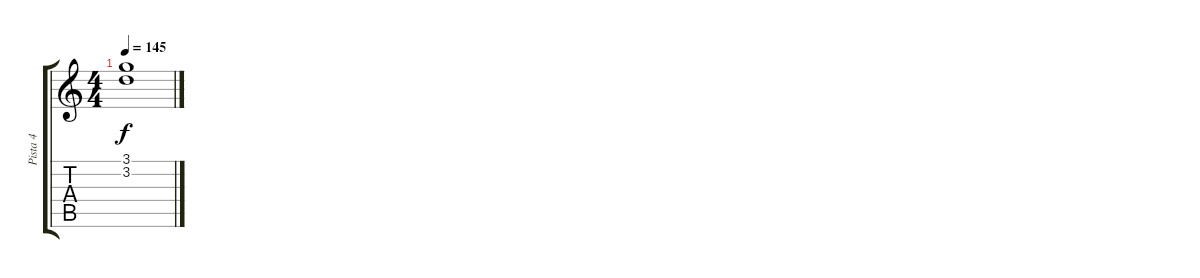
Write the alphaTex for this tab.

\track ("Pista 4" "Pista 4") {instrument overdrivenguitar}
\staff {score tabs}
\tuning (E4 B3 G3 D3 A2 E2) {hide}
\ts (4 4)
\tempo 145
\clef g2
\ks c
(3.1{t} 3.2{t}).1{dy f}
